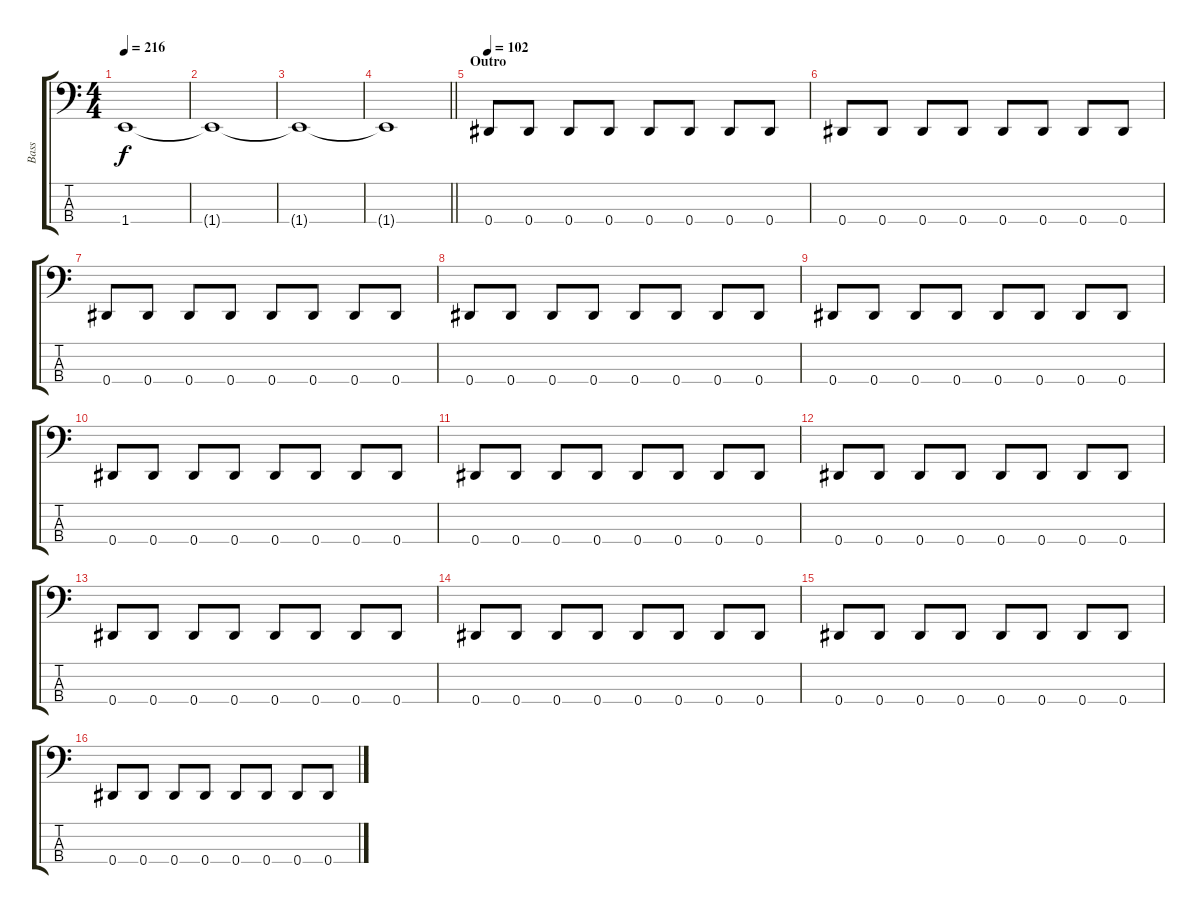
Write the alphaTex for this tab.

\track ("Bass" "Bass") {instrument electricbasspick}
\staff {score tabs}
\tuning (Gb2 Db2 Ab1 Eb1) {hide}
\ts (4 4)
\tempo 216
\clef f4
\ks c
1.4.1{dy f} |
1.4{t}.1 |
1.4{t}.1 |
\barLineRight lightlight
1.4{t}.1 |
\section ("" "Outro")
\tempo 102
0.4.8 0.4.8 0.4.8 0.4.8 0.4.8 0.4.8 0.4.8 0.4.8 |
0.4.8 0.4.8 0.4.8 0.4.8 0.4.8 0.4.8 0.4.8 0.4.8 |
0.4.8 0.4.8 0.4.8 0.4.8 0.4.8 0.4.8 0.4.8 0.4.8 |
0.4.8 0.4.8 0.4.8 0.4.8 0.4.8 0.4.8 0.4.8 0.4.8 |
0.4.8 0.4.8 0.4.8 0.4.8 0.4.8 0.4.8 0.4.8 0.4.8 |
0.4.8 0.4.8 0.4.8 0.4.8 0.4.8 0.4.8 0.4.8 0.4.8 |
0.4.8 0.4.8 0.4.8 0.4.8 0.4.8 0.4.8 0.4.8 0.4.8 |
0.4.8 0.4.8 0.4.8 0.4.8 0.4.8 0.4.8 0.4.8 0.4.8 |
0.4.8 0.4.8 0.4.8 0.4.8 0.4.8 0.4.8 0.4.8 0.4.8 |
0.4.8 0.4.8 0.4.8 0.4.8 0.4.8 0.4.8 0.4.8 0.4.8 |
0.4.8 0.4.8 0.4.8 0.4.8 0.4.8 0.4.8 0.4.8 0.4.8 |
0.4.8 0.4.8 0.4.8 0.4.8 0.4.8 0.4.8 0.4.8 0.4.8
